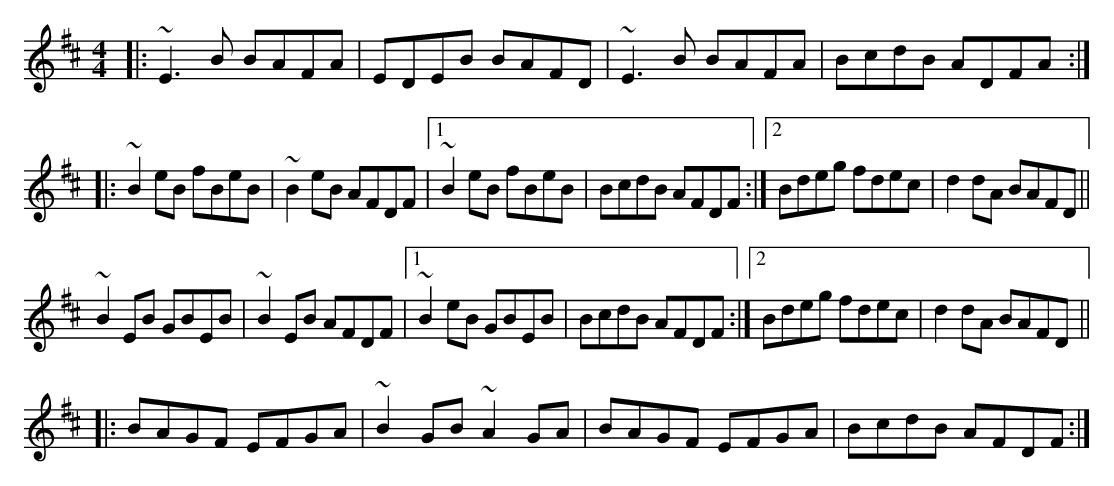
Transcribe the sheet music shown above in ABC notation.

X:1
M:4/4
K:Edor
|:~E3 B BAFA|EDEB BAFD|~E3 B BAFA|BcdB ADFA:|
|:~B2 eB fBeB|~B2 eB AFDF|1 ~B2 eB fBeB|BcdB AFDF:|2 Bdeg fdec|d2dA BAFD||
~B2 EB GBEB|~B2 EB AFDF|1 ~B2 eB GBEB|BcdB AFDF:|2 Bdeg fdec|d2dA BAFD||
|:BAGF EFGA|~B2 GB ~A2 GA|BAGF EFGA|BcdB AFDF:|
